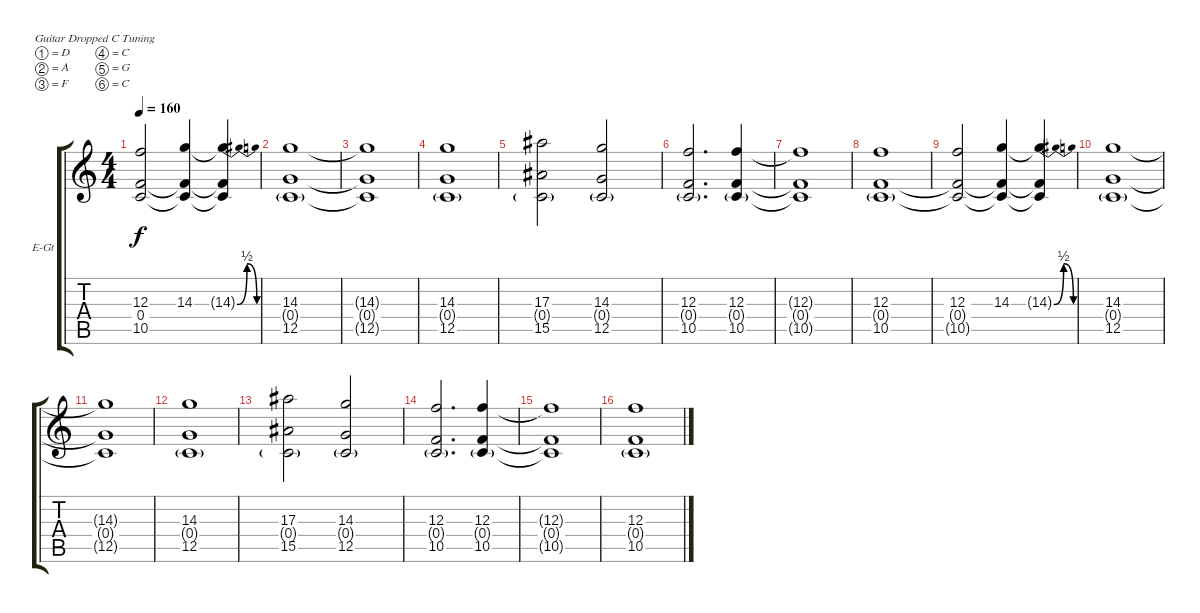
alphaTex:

\defaultSystemsLayout 4
\bracketExtendMode groupsimilarinstruments
\firstSystemTrackNameOrientation horizontal
\otherSystemsTrackNameOrientation horizontal
\track ("Extra Guitar" "E-Gt") {instrument distortionguitar}
\staff {score tabs}
\tuning (D4 A3 F3 C3 G2 C2)
\ts (4 4)
\tempo 160
\clef g2
\ks c
(10.5{t} 12.3 0.4{t}).2{dy f} (14.3 10.5{t} 0.4{t}).4 (14.3{be (bendrelease 0 0 30 2 30 2 59.4 0) t} 10.5{t} 0.4{t}).4 |
(12.5 14.3 0.4{g}).1 |
(12.5{t} 14.3{t} 0.4{t}).1 |
(12.5 14.3 0.4{g}).1 |
(15.5 17.3 0.4{g}).2 (12.5 14.3 0.4{g}).2 |
(10.5 12.3 0.4{g}).2{d} (10.5 12.3 0.4{g}).4 |
(10.5{t} 12.3{t} 0.4{t}).1 |
(10.5 12.3 0.4{g}).1 |
(10.5{t} 12.3 0.4{t}).2 (14.3 10.5{t} 0.4{t}).4 (14.3{be (bendrelease 0 0 30 2 30 2 59.4 0) t} 10.5{t} 0.4{t}).4 |
(12.5 14.3 0.4{g}).1 |
(12.5{t} 14.3{t} 0.4{t}).1 |
(12.5 14.3 0.4{g}).1 |
(15.5 17.3 0.4{g}).2 (12.5 14.3 0.4{g}).2 |
(10.5 12.3 0.4{g}).2{d} (10.5 12.3 0.4{g}).4 |
(10.5{t} 12.3{t} 0.4{t}).1 |
(10.5 12.3 0.4{g}).1
